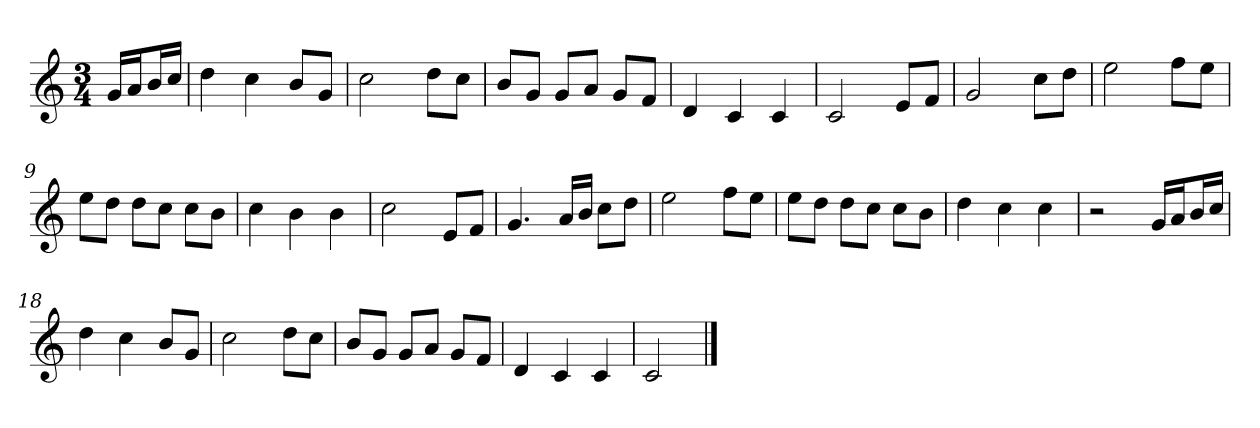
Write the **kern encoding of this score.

**kern
*part1
*staff1
*clefG2
*k[]
*C:
*M3/4
=
16g/LL
16a/J
16b/L
16cc/JJ
=1
4dd
4cc
8b/L
8g/J
=2
2cc
8dd\L
8cc\J
=3
8b/L
8g/J
8g/L
8a/J
8g/L
8f/J
=4
4d
4c
4c
=5
2c
8e/L
8f/J
=7
2g
8cc\L
8dd\J
=8
2ee
8ff\L
8ee\J
=9
8ee\L
8dd\J
8dd\L
8cc\J
8cc\L
8b\J
=10
4cc
4b
4b
=11
2cc
8e/L
8f/J
=13
4.g
16a/LL
16b/JJ
8cc\L
8dd\J
=14
2ee
8ff\L
8ee\J
=15
8ee\L
8dd\J
8dd\L
8cc\J
8cc\L
8b\J
=16
4dd
4cc
4cc
=17
2r
16g/LL
16a/J
16b/L
16cc/JJ
=18
4dd
4cc
8b/L
8g/J
=19
2cc
8dd\L
8cc\J
=20
8b/L
8g/J
8g/L
8a/J
8g/L
8f/J
=21
4d
4c
4c
=22
2c
==
*-
